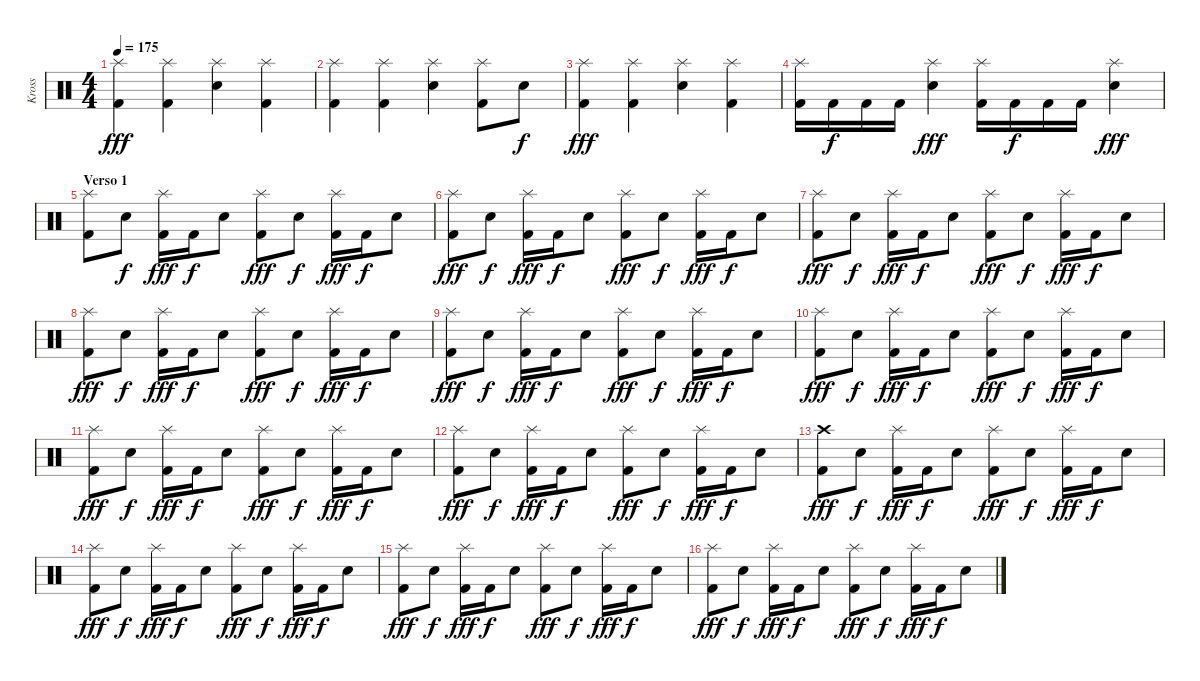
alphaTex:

\track ("Kross" "Kross") {instrument percussion}
\staff {score}
\articulation defaults
\ts (4 4)
\tempo 175
\clef neutral
\ks c
("Splash (hit)" "Kick (hit) 2").4{dy fff} ("Splash (hit)" "Kick (hit) 2").4 ("Splash (hit)" "Snare (hit) 2").4 ("Splash (hit)" "Kick (hit) 2").4 |
("Splash (hit)" "Kick (hit) 2").4 ("Splash (hit)" "Kick (hit) 2").4 ("Splash (hit)" "Snare (hit) 2").4 ("Splash (hit)" "Kick (hit) 2").8 "Snare (hit) 2".8{dy f} |
("Splash (hit)" "Kick (hit) 2").4{dy fff} ("Splash (hit)" "Kick (hit) 2").4 ("Splash (hit)" "Snare (hit) 2").4 ("Splash (hit)" "Kick (hit) 2").4 |
("Splash (hit)" "Kick (hit) 2").16 "Kick (hit) 2".16{dy f} "Kick (hit) 2".16 "Kick (hit) 2".16 ("Splash (hit)" "Snare (hit) 2").4{dy fff} ("Splash (hit)" "Kick (hit) 2").16 "Kick (hit) 2".16{dy f} "Kick (hit) 2".16 "Kick (hit) 2".16 ("Splash (hit)" "Snare (hit) 2").4{dy fff} |
\section ("" "Verso 1")
("Splash (hit)" "Kick (hit) 2").8 "Snare (hit) 2".8{dy f} ("Splash (hit)" "Kick (hit) 2").16{dy fff} "Kick (hit) 2".16{dy f} "Snare (hit) 2".8 ("Splash (hit)" "Kick (hit) 2").8{dy fff} "Snare (hit) 2".8{dy f} ("Splash (hit)" "Kick (hit) 2").16{dy fff} "Kick (hit) 2".16{dy f} "Snare (hit) 2".8 |
("Splash (hit)" "Kick (hit) 2").8{dy fff} "Snare (hit) 2".8{dy f} ("Splash (hit)" "Kick (hit) 2").16{dy fff} "Kick (hit) 2".16{dy f} "Snare (hit) 2".8 ("Splash (hit)" "Kick (hit) 2").8{dy fff} "Snare (hit) 2".8{dy f} ("Splash (hit)" "Kick (hit) 2").16{dy fff} "Kick (hit) 2".16{dy f} "Snare (hit) 2".8 |
("Splash (hit)" "Kick (hit) 2").8{dy fff} "Snare (hit) 2".8{dy f} ("Splash (hit)" "Kick (hit) 2").16{dy fff} "Kick (hit) 2".16{dy f} "Snare (hit) 2".8 ("Splash (hit)" "Kick (hit) 2").8{dy fff} "Snare (hit) 2".8{dy f} ("Splash (hit)" "Kick (hit) 2").16{dy fff} "Kick (hit) 2".16{dy f} "Snare (hit) 2".8 |
("Splash (hit)" "Kick (hit) 2").8{dy fff} "Snare (hit) 2".8{dy f} ("Splash (hit)" "Kick (hit) 2").16{dy fff} "Kick (hit) 2".16{dy f} "Snare (hit) 2".8 ("Splash (hit)" "Kick (hit) 2").8{dy fff} "Snare (hit) 2".8{dy f} ("Splash (hit)" "Kick (hit) 2").16{dy fff} "Kick (hit) 2".16{dy f} "Snare (hit) 2".8 |
("Splash (hit)" "Kick (hit) 2").8{dy fff} "Snare (hit) 2".8{dy f} ("Splash (hit)" "Kick (hit) 2").16{dy fff} "Kick (hit) 2".16{dy f} "Snare (hit) 2".8 ("Splash (hit)" "Kick (hit) 2").8{dy fff} "Snare (hit) 2".8{dy f} ("Splash (hit)" "Kick (hit) 2").16{dy fff} "Kick (hit) 2".16{dy f} "Snare (hit) 2".8 |
("Splash (hit)" "Kick (hit) 2").8{dy fff} "Snare (hit) 2".8{dy f} ("Splash (hit)" "Kick (hit) 2").16{dy fff} "Kick (hit) 2".16{dy f} "Snare (hit) 2".8 ("Splash (hit)" "Kick (hit) 2").8{dy fff} "Snare (hit) 2".8{dy f} ("Splash (hit)" "Kick (hit) 2").16{dy fff} "Kick (hit) 2".16{dy f} "Snare (hit) 2".8 |
("Splash (hit)" "Kick (hit) 2").8{dy fff} "Snare (hit) 2".8{dy f} ("Splash (hit)" "Kick (hit) 2").16{dy fff} "Kick (hit) 2".16{dy f} "Snare (hit) 2".8 ("Splash (hit)" "Kick (hit) 2").8{dy fff} "Snare (hit) 2".8{dy f} ("Splash (hit)" "Kick (hit) 2").16{dy fff} "Kick (hit) 2".16{dy f} "Snare (hit) 2".8 |
("Splash (hit)" "Kick (hit) 2").8{dy fff} "Snare (hit) 2".8{dy f} ("Splash (hit)" "Kick (hit) 2").16{dy fff} "Kick (hit) 2".16{dy f} "Snare (hit) 2".8 ("Splash (hit)" "Kick (hit) 2").8{dy fff} "Snare (hit) 2".8{dy f} ("Splash (hit)" "Kick (hit) 2").16{dy fff} "Kick (hit) 2".16{dy f} "Snare (hit) 2".8 |
("Crash high (hit)" "Kick (hit) 2").8{dy fff} "Snare (hit) 2".8{dy f} ("Splash (hit)" "Kick (hit) 2").16{dy fff} "Kick (hit) 2".16{dy f} "Snare (hit) 2".8 ("Splash (hit)" "Kick (hit) 2").8{dy fff} "Snare (hit) 2".8{dy f} ("Splash (hit)" "Kick (hit) 2").16{dy fff} "Kick (hit) 2".16{dy f} "Snare (hit) 2".8 |
("Splash (hit)" "Kick (hit) 2").8{dy fff} "Snare (hit) 2".8{dy f} ("Splash (hit)" "Kick (hit) 2").16{dy fff} "Kick (hit) 2".16{dy f} "Snare (hit) 2".8 ("Splash (hit)" "Kick (hit) 2").8{dy fff} "Snare (hit) 2".8{dy f} ("Splash (hit)" "Kick (hit) 2").16{dy fff} "Kick (hit) 2".16{dy f} "Snare (hit) 2".8 |
("Splash (hit)" "Kick (hit) 2").8{dy fff} "Snare (hit) 2".8{dy f} ("Splash (hit)" "Kick (hit) 2").16{dy fff} "Kick (hit) 2".16{dy f} "Snare (hit) 2".8 ("Splash (hit)" "Kick (hit) 2").8{dy fff} "Snare (hit) 2".8{dy f} ("Splash (hit)" "Kick (hit) 2").16{dy fff} "Kick (hit) 2".16{dy f} "Snare (hit) 2".8 |
("Splash (hit)" "Kick (hit) 2").8{dy fff} "Snare (hit) 2".8{dy f} ("Splash (hit)" "Kick (hit) 2").16{dy fff} "Kick (hit) 2".16{dy f} "Snare (hit) 2".8 ("Splash (hit)" "Kick (hit) 2").8{dy fff} "Snare (hit) 2".8{dy f} ("Splash (hit)" "Kick (hit) 2").16{dy fff} "Kick (hit) 2".16{dy f} "Snare (hit) 2".8
